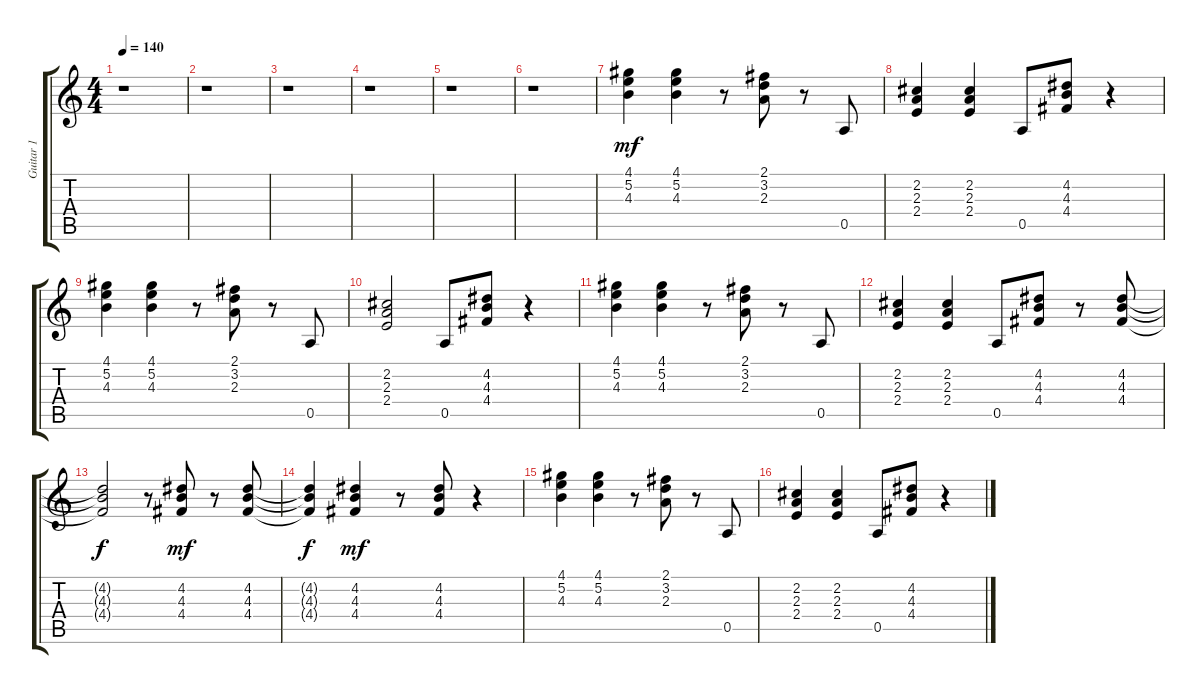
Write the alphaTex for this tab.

\track ("Guitar 1" "Guitar 1") {instrument distortionguitar}
\staff {score tabs}
\tuning (E4 B3 G3 D3 A2 E2) {hide}
\ts (4 4)
\tempo 140
\clef g2
\ks c
r.1{dy mf instrument distortionguitar} |
r.1 |
r.1 |
r.1 |
r.1 |
r.1 |
(4.1 5.2 4.3).4 (4.1 5.2 4.3).4 r.8 (2.1 3.2 2.3).8 r.8 0.5.8 |
(2.2 2.3 2.4).4 (2.2 2.3 2.4).4 0.5.8 (4.2 4.3 4.4).8 r.4 |
(4.1 5.2 4.3).4 (4.1 5.2 4.3).4 r.8 (2.1 3.2 2.3).8 r.8 0.5.8 |
(2.2 2.3 2.4).2 0.5.8 (4.2 4.3 4.4).8 r.4 |
(4.1 5.2 4.3).4 (4.1 5.2 4.3).4 r.8 (2.1 3.2 2.3).8 r.8 0.5.8 |
(2.2 2.3 2.4).4 (2.2 2.3 2.4).4 0.5.8 (4.2 4.3 4.4).8 r.8 (4.2 4.3 4.4).8 |
(4.2{t} 4.3{t} 4.4{t}).2{dy f} r.8 (4.2 4.3 4.4).8{dy mf} r.8 (4.2 4.3 4.4).8 |
(4.2{t} 4.3{t} 4.4{t}).4{dy f} (4.2 4.3 4.4).4{dy mf} r.8 (4.2 4.3 4.4).8 r.4 |
(4.1 5.2 4.3).4 (4.1 5.2 4.3).4 r.8 (2.1 3.2 2.3).8 r.8 0.5.8 |
(2.2 2.3 2.4).4 (2.2 2.3 2.4).4 0.5.8 (4.2 4.3 4.4).8 r.4
